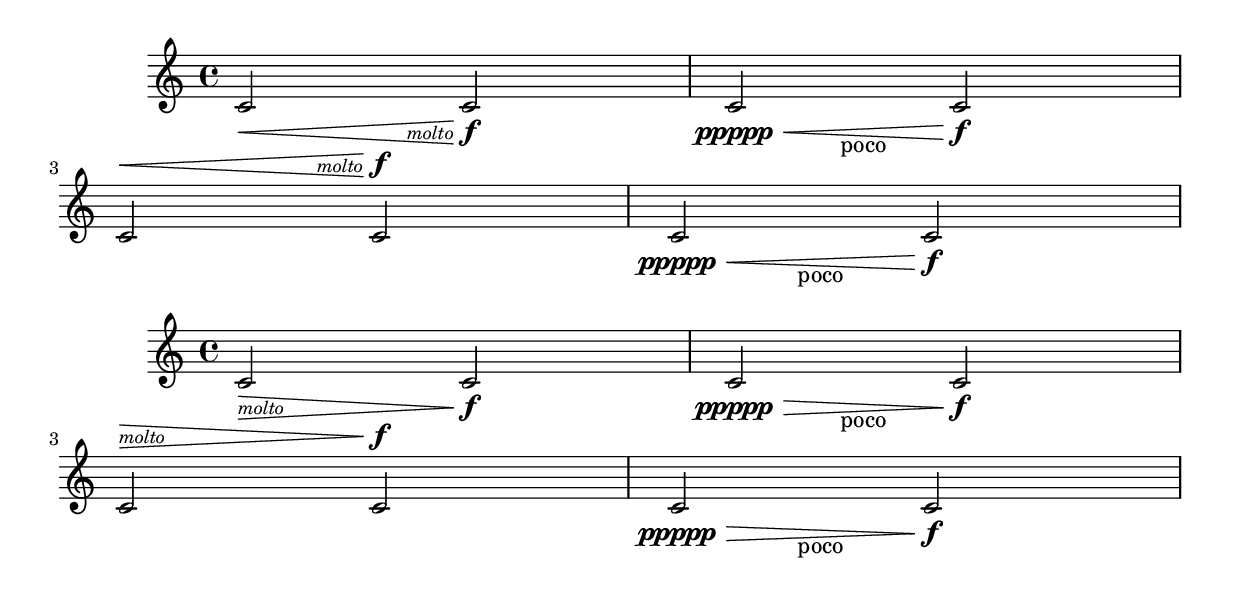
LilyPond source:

\version "2.17.29"

\version "2.17.29" % absolutely necessary!

\header {
  snippet-title = "Hairpins with added text"
  snippet-author = "Janek Warchoł and unknown author"
  snippet-source = "http://lsr.dsi.unimi.it/LSR/Item?id=233"
  snippet-description = \markup {
    This example provides a function to typeset a hairpin (de)crescendo
    with some additional text below it, such as "molto" or "poco".
    The added text will change the direction according to the direction
    of the hairpin. The Hairpin is aligned to DynamicText.
  }
  % add comma-separated tags to make searching more effective:
  tags = "hairpin, text"
  % is this snippet ready?  See meta/status-values.md
  status = ""
}

%%%%%%%%%%%%%%%%%%%%%%%%%%
% here goes the snippet: %
%%%%%%%%%%%%%%%%%%%%%%%%%%

hairpinWithCenteredText =
#(define-music-function (parser location text horiz-align vert-align)
   (markup? number-or-string? number?)
   #{
     \once \override Hairpin.height = #(if (> 1 (abs vert-align)) 1.1 0.6666)
     \once \override Voice.Hairpin.after-line-breaking =
     #(lambda (grob)
        (let* ((stencil (ly:hairpin::print grob))
               (mrkup (grob-interpret-markup grob text))
               (par-y (ly:grob-parent grob Y))
               (grow-dir (ly:grob-property grob 'grow-direction))
               (horiz-side (if (and (string? horiz-align)
                                    (string=? "opening" horiz-align))
                               (if (eq? grow-dir 1) RIGHT LEFT)
                               horiz-align))
               (hairpin-dir (ly:grob-property par-y 'direction))
               (new-stencil (ly:stencil-aligned-to
                             ;; stencil-combine-at-edge doesn't work with fractional alignments,
                             ;; so we have to use stencil-add when we want to put text in hairpin.
                             (if (> 1 (abs vert-align))
                                 (ly:stencil-add
                                  (ly:stencil-aligned-to stencil X horiz-side)
                                  (ly:stencil-aligned-to
                                   (ly:stencil-aligned-to mrkup X horiz-side)
                                   Y (* -1 vert-align)))
                                 (ly:stencil-combine-at-edge
                                  (ly:stencil-aligned-to stencil X horiz-side)
                                  Y
                                  (* hairpin-dir vert-align)
                                  (ly:stencil-aligned-to mrkup X horiz-side)
                                  0.1))
                             X LEFT))
               (staff-space (ly:output-def-lookup (ly:grob-layout grob) 'staff-space))
               (staff-line-thickness
                (ly:output-def-lookup (ly:grob-layout grob) 'line-thickness))
               (grob-name (lambda (x) (assq-ref (ly:grob-property x 'meta) 'name)))
               (par-x (ly:grob-parent grob X))
               (dyn-text (eq? (grob-name par-x) 'DynamicText ))
               (dyn-text-stencil-x-length
                (if dyn-text
                    (interval-length
                     (ly:stencil-extent (ly:grob-property par-x 'stencil) X))
                    0))
               (x-shift
                (if dyn-text
                    (-
                     (+ staff-space dyn-text-stencil-x-length)
                     (* 0.5 staff-line-thickness)) 0)))

          (ly:grob-set-property! grob 'Y-offset 0)
          (ly:grob-set-property! grob 'stencil
            (ly:stencil-translate-axis
             new-stencil
             x-shift X))))
   #})


%%%%%%%%%%%%%%%%%%%%%%%%%%%%%%%%%%%%%%%%%%%%%%%%%%%%
% This example shows how <snippet-name> can be used.
% The implementation of the snippet is in the file
% `definitions.ily`.
% Documentation (if any) should be in `README.md`.

hairpinMolto =
\hairpinWithCenteredText \markup { \italic \tiny molto } opening #0

hairpinMore =
\hairpinWithCenteredText poco #CENTER #UP

\layout { ragged-right = ##f }

\relative c' {
  \hairpinMolto
  c2\< c\f
  \hairpinMore
  c2\ppppp\< c\f
  \break
  \hairpinMolto
  c2^\< c\f
  \hairpinMore
  c2\ppppp\< c\f
}

\relative c' {
  \hairpinMolto
  c2\> c\f
  \hairpinMore
  c2\ppppp\> c\f
  \break
  \hairpinMolto
  c2^\> c\f
  \hairpinMore
  c2\ppppp\> c\f
}
